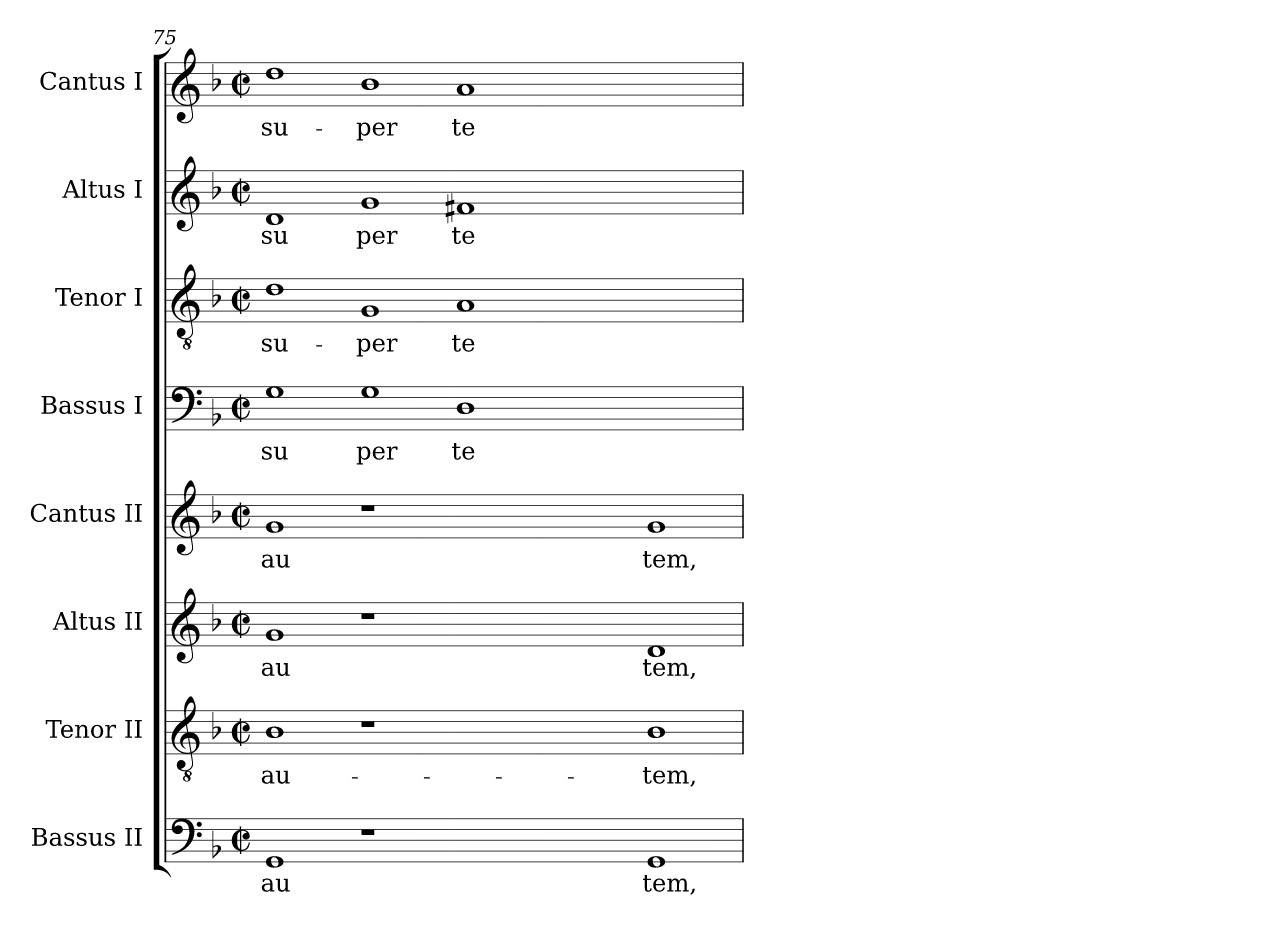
**kern	**text	**kern	**text	**kern	**text	**kern	**text	**kern	**text	**kern	**text	**kern	**text	**kern	**text
*part8	*part8	*part7	*part7	*part6	*part6	*part5	*part5	*part4	*part4	*part3	*part3	*part2	*part2	*part1	*part1
*staff8	*staff8	*staff7	*staff7	*staff6	*staff6	*staff5	*staff5	*staff4	*staff4	*staff3	*staff3	*staff2	*staff2	*staff1	*staff1
*I"Bassus II	*	*I"Tenor II	*	*I"Altus II	*	*I"Cantus II	*	*I"Bassus I	*	*I"Tenor I	*	*I"Altus I	*	*I"Cantus I	*
*clefF4	*	*clefGv2	*	*clefG2	*	*clefG2	*	*clefF4	*	*clefGv2	*	*clefG2	*	*clefG2	*
*k[b-]	*	*k[b-]	*	*k[b-]	*	*k[b-]	*	*k[b-]	*	*k[b-]	*	*k[b-]	*	*k[b-]	*
*F:	*	*F:	*	*F:	*	*F:	*	*F:	*	*F:	*	*F:	*	*F:	*
*M2/2	*	*M2/2	*	*M2/2	*	*M2/2	*	*M2/2	*	*M2/2	*	*M2/2	*	*M2/2	*
*met(c|)	*	*met(c|)	*	*met(c|)	*	*met(c|)	*	*met(c|)	*	*met(c|)	*	*met(c|)	*	*met(c|)	*
=75	=75	=75	=75	=75	=75	=75	=75	=75	=75	=75	=75	=75	=75	=75	=75
!	!LO:LY:b:cj	!	!LO:LY:b:cj	!	!LO:LY:b:cj	!	!LO:LY:b:cj	!	!LO:LY:b:cj	!	!LO:LY:b:cj	!	!LO:LY:b:cj	!	!LO:LY:b:cj
1GG	au	1B-	au-	1g	au	1g	au	1G	su	1d	su-	1d	su	1dd	su-
!LO:N:vis=1	!	!LO:N:vis=1	!	!LO:N:vis=1	!	!LO:N:vis=1	!	!	!LO:LY:b:cj	!	!LO:LY:b:cj	!	!LO:LY:b:cj	!	!LO:LY:b:cj
0.r	.	0.r	.	0.r	.	0.r	.	1G	per	1G	-per	1g	per	1b-	-per
!	!	!	!	!	!	!	!	!	!LO:LY:b:cj	!	!LO:LY:b:cj	!	!LO:LY:b:cj	!	!LO:LY:b:cj
.	.	.	.	.	.	.	.	1D	te	1A	te	1f#X	te	1a	te
.	.	.	.	.	.	.	.	0ryy	.	0ryy	.	0ryy	.	0ryy	.
!	!LO:LY:b:cj	!	!LO:LY:b:cj	!	!LO:LY:b:cj	!	!LO:LY:b:cj	!	!	!	!	!	!	!	!
1GG	tem,	1B-	-tem,	1d	tem,	1g	tem,	.	.	.	.	.	.	.	.
=	=	=	=	=	=	=	=	=	=	=	=	=	=	=	=
*-	*-	*-	*-	*-	*-	*-	*-	*-	*-	*-	*-	*-	*-	*-	*-
